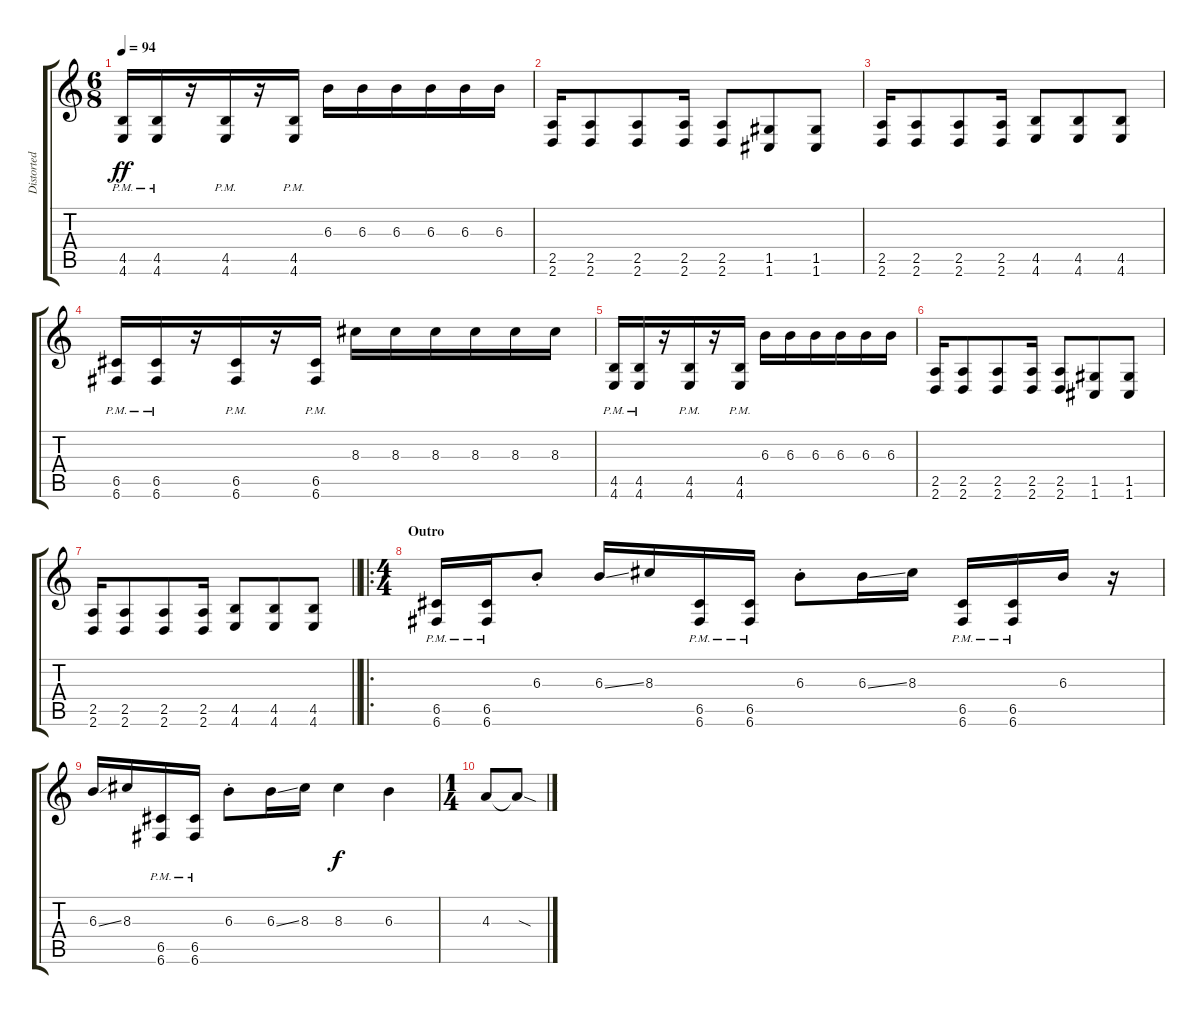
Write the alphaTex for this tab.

\track ("Distorted Left" "Distorted ") {instrument distortionguitar}
\staff {score tabs}
\tuning (D4 A3 F3 C3 G2 C2) {hide}
\ts (6 8)
\tempo 94
\clef g2
\ks c
(4.5{pm} 4.6{pm}).16{dy ff} (4.5{pm} 4.6{pm}).16 r.16 (4.5{pm} 4.6{pm}).16 r.16 (4.5{pm} 4.6{pm}).16 6.3.16 6.3.16 6.3.16 6.3.16 6.3.16 6.3.16 |
(2.5 2.6).16 (2.5 2.6).8 (2.5 2.6).8 (2.5 2.6).16 (2.5 2.6).8 (1.5 1.6).8 (1.5 1.6).8 |
(2.5 2.6).16 (2.5 2.6).8 (2.5 2.6).8 (2.5 2.6).16 (4.5 4.6).8 (4.5 4.6).8 (4.5 4.6).8 |
(6.5{pm} 6.6{pm}).16 (6.5{pm} 6.6{pm}).16 r.16 (6.5{pm} 6.6{pm}).16 r.16 (6.5{pm} 6.6{pm}).16 8.3.16 8.3.16 8.3.16 8.3.16 8.3.16 8.3.16 |
(4.5{pm} 4.6{pm}).16 (4.5{pm} 4.6{pm}).16 r.16 (4.5{pm} 4.6{pm}).16 r.16 (4.5{pm} 4.6{pm}).16 6.3.16 6.3.16 6.3.16 6.3.16 6.3.16 6.3.16 |
(2.5 2.6).16 (2.5 2.6).8 (2.5 2.6).8 (2.5 2.6).16 (2.5 2.6).8 (1.5 1.6).8 (1.5 1.6).8 |
\barLineRight lightlight
(2.5 2.6).16 (2.5 2.6).8 (2.5 2.6).8 (2.5 2.6).16 (4.5 4.6).8 (4.5 4.6).8 (4.5 4.6).8 |
\ro
\ts (4 4)
\section ("" "Outro")
(6.5{pm} 6.6{pm}).16 (6.5{pm} 6.6{pm}).16 6.3{st}.8 6.3{ss}.16 8.3.16 (6.5{pm} 6.6{pm}).16 (6.5{pm} 6.6{pm}).16 6.3{st}.8 6.3{ss}.16 8.3.16 (6.5{pm} 6.6{pm}).16 (6.5{pm} 6.6{pm}).16 6.3.16 r.16 |
6.3{ss}.16 8.3.16 (6.5{pm} 6.6{pm}).16 (6.5{pm} 6.6{pm}).16 6.3{st}.8 6.3{ss}.16 8.3.16 8.3.4{dy f} 6.3.4 |
\ts (1 4)
4.3.8 4.3{sod t}.8
